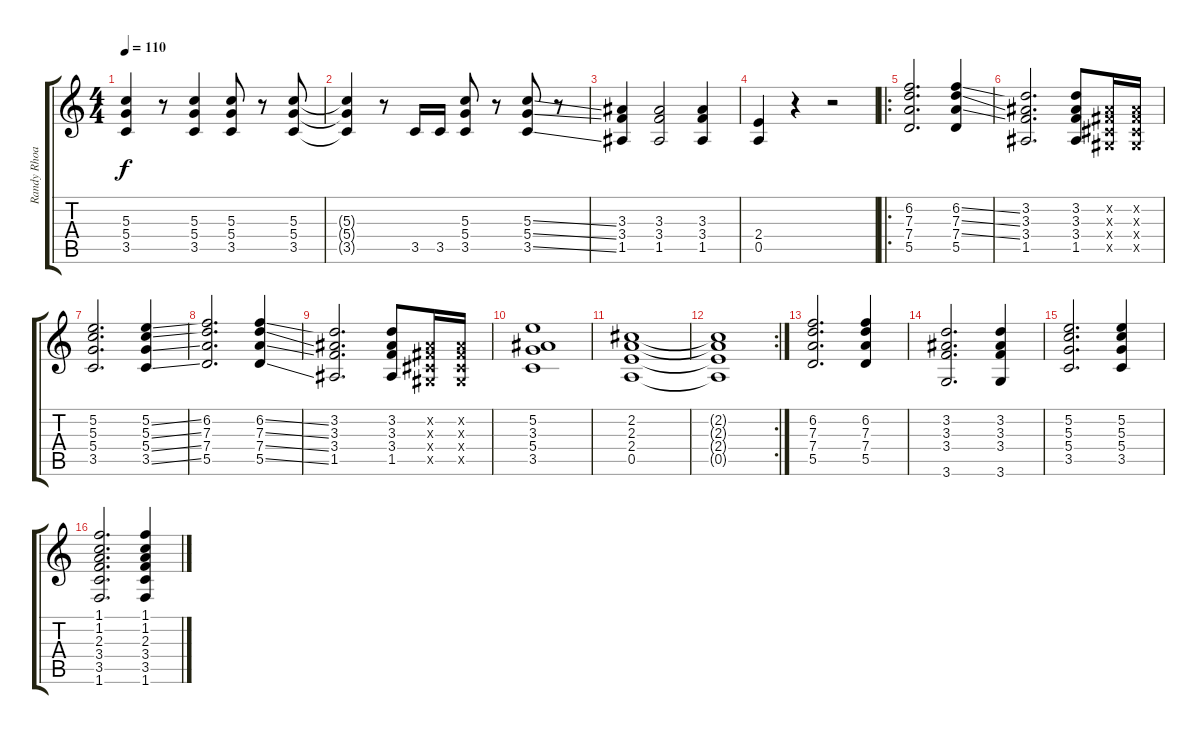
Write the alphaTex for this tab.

\track ("Randy Rhoads (Base)" "Randy Rhoa") {instrument overdrivenguitar}
\staff {score tabs}
\tuning (E4 B3 G3 D3 A2 E2) {hide}
\ts (4 4)
\tempo 110
\clef g2
\ks c
(5.3 5.4 3.5).4{dy f} r.8 (5.3 5.4 3.5).4 (5.3 5.4 3.5).8 r.8 (5.3 5.4 3.5).8 |
(5.3{t} 5.4{t} 3.5{t}).4 r.8 3.5.16 3.5.16 (5.3 5.4 3.5).8 r.8 (5.3{ss} 5.4{ss} 3.5{ss}).8 r.8 |
(3.3 3.4 1.5).4 (3.3 3.4 1.5).2 (3.3 3.4 1.5).4 |
(2.4 0.5).4 r.4 r.2 |
\ro
(6.2 7.3 7.4 5.5).2{d} (6.2{ss} 7.3{ss} 7.4{ss} 5.5).4 |
(3.2 3.3 3.4 1.5).2{d} (3.2 3.3 3.4 1.5).8 (-1.2{x} -1.3{x} -1.4{x} -1.5{x}).16 (-1.2{x} -1.3{x} -1.4{x} -1.5{x}).16 |
(5.2 5.3 5.4 3.5).2{d} (5.2{ss} 5.3{ss} 5.4{ss} 3.5{ss}).4 |
(6.2 7.3 7.4 5.5).2{d} (6.2{ss} 7.3{ss} 7.4{ss} 5.5{ss}).4 |
(3.2 3.3 3.4 1.5).2{d} (3.2 3.3 3.4 1.5).8 (-1.2{x} -1.3{x} -1.4{x} -1.5{x}).16 (-1.2{x} -1.3{x} -1.4{x} -1.5{x}).16 |
(5.2 3.3 5.4 3.5).1 |
(2.2 2.3 2.4 0.5).1 |
\rc 2
(2.2{t} 2.3{t} 2.4{t} 0.5{t}).1 |
(6.2 7.3 7.4 5.5).2{d} (6.2 7.3 7.4 5.5).4 |
(3.2 3.3 3.4 3.6).2{d} (3.2 3.3 3.4 3.6).4 |
(5.2 5.3 5.4 3.5).2{d} (5.2 5.3 5.4 3.5).4 |
(1.1 1.2 2.3 3.4 3.5 1.6).2{d} (1.1 1.2 2.3 3.4 3.5 1.6).4
